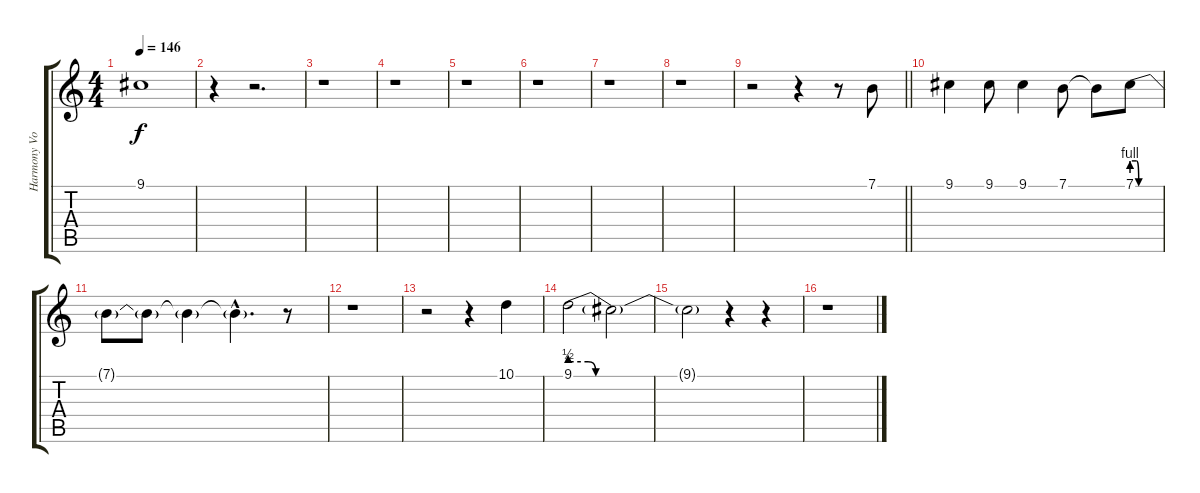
\track ("Harmony Voc." "Harmony Vo") {instrument flute}
\staff {score tabs}
\tuning (E4 B3 G3 D3 A2 E2) {hide}
\ts (4 4)
\tempo 146
\clef g2
\ks c
9.1{t}.1{dy f} |
r.4 r.2{d volume 16} |
r.1 |
r.1 |
r.1 |
r.1 |
r.1 |
r.1 |
\barLineRight lightlight
r.2 r.4 r.8 7.1.8 |
9.1.4 9.1.8 9.1.4 7.1.8 7.1{t}.8 7.1{be (custom 0 4 10 4 15 0 60 0)}.8 |
7.1{t}.8 7.1{t}.8 7.1{t}.4{volume 0} 7.1{hac t}.4{d} r.8 |
r.1{volume 16} |
r.2 r.4 10.1.4 |
9.1{be (custom 0 2 7 2 10 0 60 0)}.2 9.1{t}.2{volume 0} |
9.1{t}.2 r.4 r.4{volume 16} |
r.1
